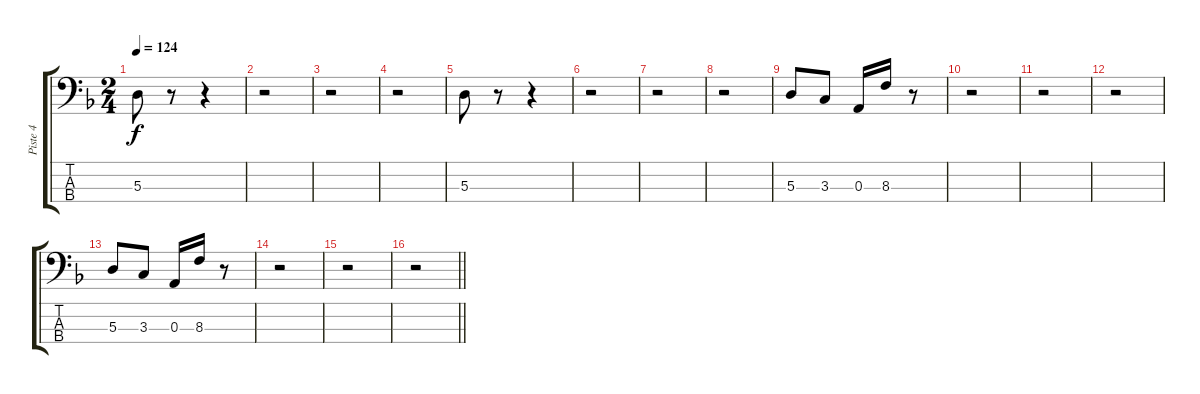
\track ("Piste 4" "Piste 4") {instrument electricbassfinger}
\staff {score tabs}
\tuning (G2 D2 A1 E1) {hide}
\ts (2 4)
\tempo 124
\clef f4
\ks dminor
5.3.8{dy f} r.8 r.4 |
r.2 |
r.2 |
r.2 |
5.3.8 r.8 r.4 |
r.2 |
r.2 |
r.2 |
5.3.8 3.3.8 0.3.16 8.3.16 r.8 |
r.2 |
r.2 |
r.2 |
5.3.8 3.3.8 0.3.16 8.3.16 r.8 |
r.2 |
r.2 |
\barLineRight lightlight
r.2
